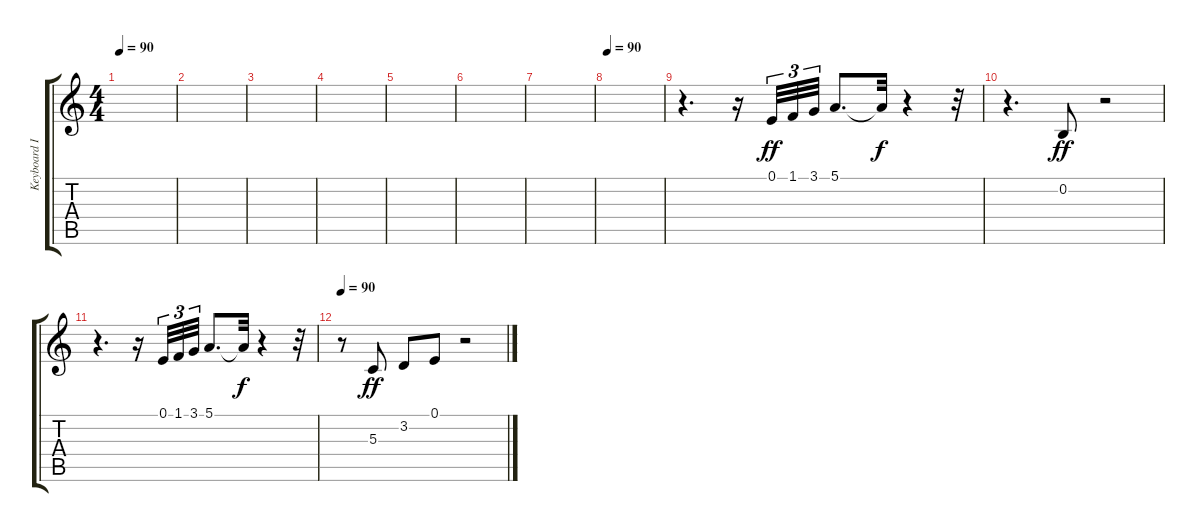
\track ("Keyboard III" "Keyboard I") {instrument orchestralharp}
\staff {score tabs}
\tuning (E4 B3 G3 D3 A2 E2) {hide}
\ts (4 4)
\tempo 90
\clef g2
\ks c
|
|
|
|
|
|
|
\tempo 90
|
r.4{d} r.16 0.1.32{tu (3 2) dy ff instrument brasssection} 1.1.32{tu (3 2)} 3.1.32{tu (3 2)} 5.1.8{d} 5.1{t}.32{dy f} r.4 r.32 |
r.4{d} 0.2.8{dy ff} r.2 |
r.4{d} r.16 0.1.32{tu (3 2)} 1.1.32{tu (3 2)} 3.1.32{tu (3 2)} 5.1.8{d} 5.1{t}.32{dy f} r.4 r.32 |
\tempo 90
r.8{instrument brasssection} 5.3.8{dy ff} 3.2.8 0.1.8 r.2
